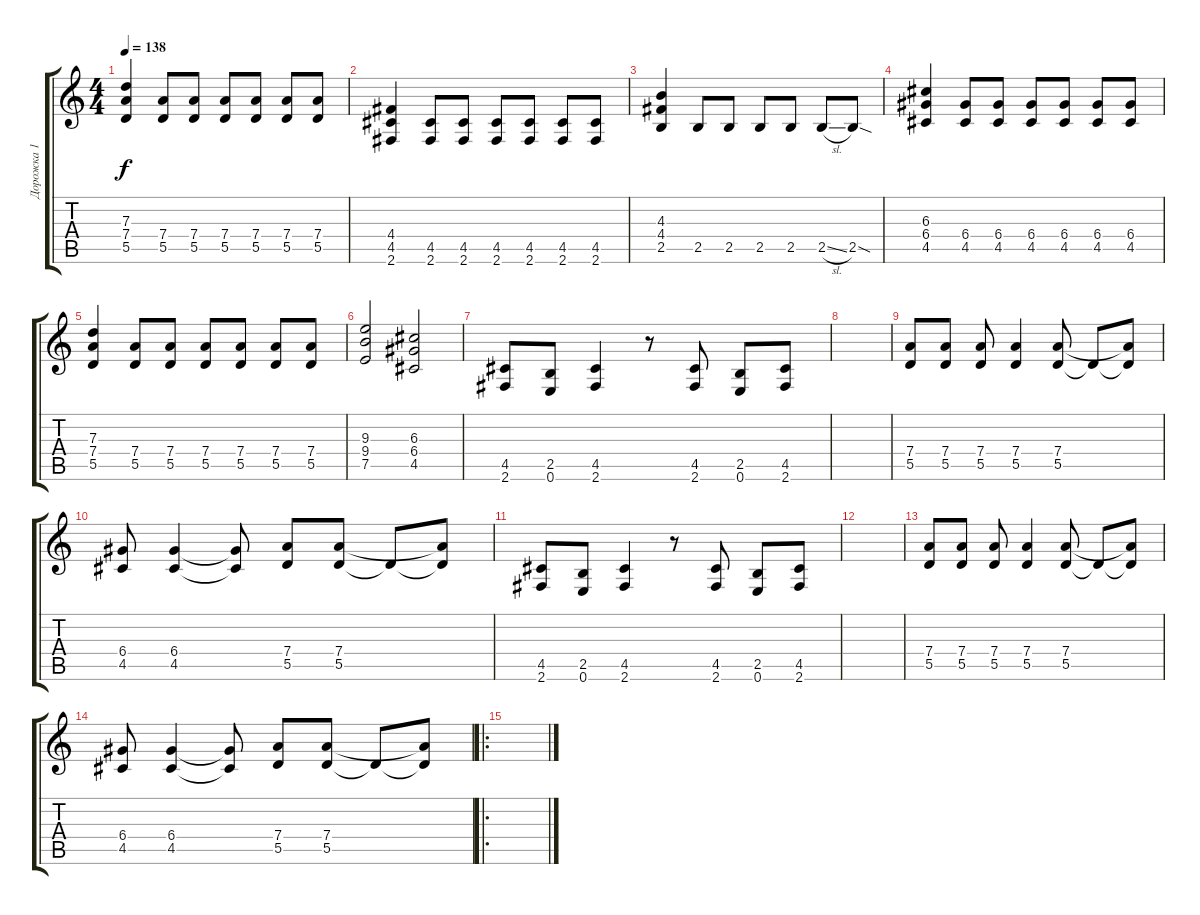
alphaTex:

\track ("Дорожка 1" "Дорожка 1") {instrument overdrivenguitar}
\staff {score tabs}
\tuning (E4 B3 G3 D3 A2 E2) {hide}
\ts (4 4)
\tempo 138
\clef g2
\ks c
(7.3 7.4 5.5).4{dy f} (7.4 5.5).8 (7.4 5.5).8 (7.4 5.5).8 (7.4 5.5).8 (7.4 5.5).8 (7.4 5.5).8 |
(4.4 4.5 2.6).4 (4.5 2.6).8 (4.5 2.6).8 (4.5 2.6).8 (4.5 2.6).8 (4.5 2.6).8 (4.5 2.6).8 |
(4.3 4.4 2.5).4 2.5.8 2.5.8 2.5.8 2.5.8 2.5{sl}.8 2.5{sod}.8 |
(6.3 6.4 4.5).4 (6.4 4.5).8 (6.4 4.5).8 (6.4 4.5).8 (6.4 4.5).8 (6.4 4.5).8 (6.4 4.5).8 |
(7.3 7.4 5.5).4 (7.4 5.5).8 (7.4 5.5).8 (7.4 5.5).8 (7.4 5.5).8 (7.4 5.5).8 (7.4 5.5).8 |
(9.3 9.4 7.5).2 (6.3 6.4 4.5).2 |
(4.5 2.6).8 (2.5 0.6).8 (4.5 2.6).4 r.8 (4.5 2.6).8 (2.5 0.6).8 (4.5 2.6).8 |
|
(7.4 5.5).8 (7.4 5.5).8 (7.4 5.5).8 (7.4 5.5).4 (7.4 5.5).8 5.5{t}.8 (7.4{t} 5.5{t}).8 |
(6.4 4.5).8 (6.4 4.5).4 (6.4{t} 4.5{t}).8 (7.4 5.5).8 (7.4 5.5).8 5.5{t}.8 (7.4{t} 5.5{t}).8 |
(4.5 2.6).8 (2.5 0.6).8 (4.5 2.6).4 r.8 (4.5 2.6).8 (2.5 0.6).8 (4.5 2.6).8 |
|
(7.4 5.5).8 (7.4 5.5).8 (7.4 5.5).8 (7.4 5.5).4 (7.4 5.5).8 5.5{t}.8 (7.4{t} 5.5{t}).8 |
(6.4 4.5).8 (6.4 4.5).4 (6.4{t} 4.5{t}).8 (7.4 5.5).8 (7.4 5.5).8 5.5{t}.8 (7.4{t} 5.5{t}).8 |
\ro
